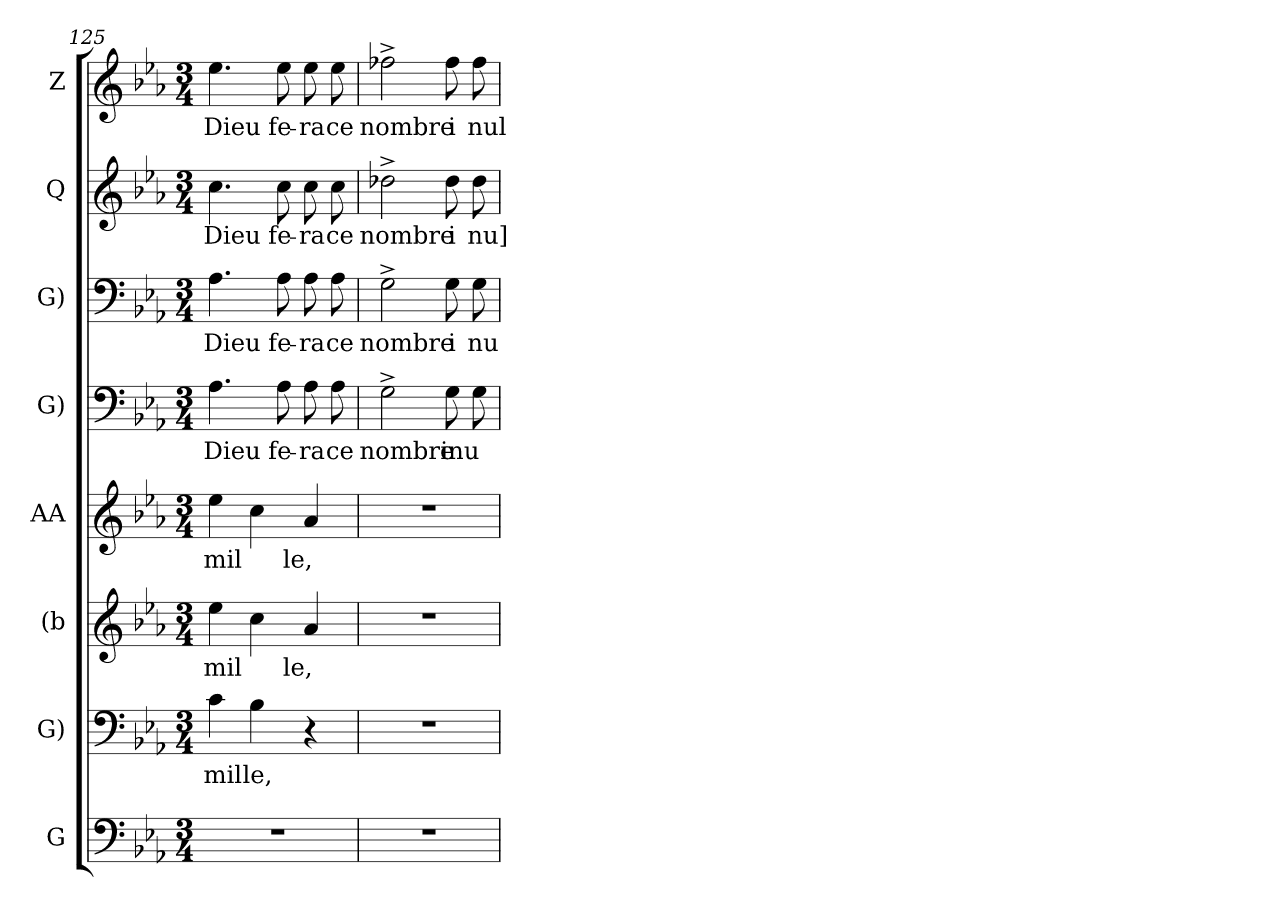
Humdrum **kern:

**kern	**kern	**text	**kern	**text	**kern	**text	**kern	**text	**kern	**text	**kern	**text	**kern	**text
*part8	*part7	*part7	*part6	*part6	*part5	*part5	*part4	*part4	*part3	*part3	*part2	*part2	*part1	*part1
*staff8	*staff7	*staff7	*staff6	*staff6	*staff5	*staff5	*staff4	*staff4	*staff3	*staff3	*staff2	*staff2	*staff1	*staff1
*I"G	*I"G)	*	*I"(b	*	*I"AA	*	*I"G)	*	*I"G)	*	*I"Q	*	*I"Z	*
!!LO:PB:g=z
*clefF4	*clefF4	*	*clefG2	*	*clefG2	*	*clefF4	*	*clefF4	*	*clefG2	*	*clefG2	*
*k[b-e-a-]	*k[b-e-a-]	*	*k[b-e-a-]	*	*k[b-e-a-]	*	*k[b-e-a-]	*	*k[b-e-a-]	*	*k[b-e-a-]	*	*k[b-e-a-]	*
*M3/4	*M3/4	*	*M3/4	*	*M3/4	*	*M3/4	*	*M3/4	*	*M3/4	*	*M3/4	*
=125	=125	=125	=125	=125	=125	=125	=125	=125	=125	=125	=125	=125	=125	=125
2.r	4ci\	mil	4ee-i\	mil	4ee-i\	mil	4.A-i\	Dieu	4.A-i\	Dieu	4.cci\	Dieu	4.ee-i\	Dieu
.	4B-i\	le,	4cci\	--	4cci\	--	.	.	.	.	.	.	.	.
.	.	.	.	.	.	.	8A-i\	fe-	8A-i\	fe-	8cci\	fe-	8ee-i\	fe-
.	4r	.	4a-i/	le,	4a-i/	le,	8A-i\	ra	8A-i\	ra	8cci\	ra	8ee-i\	ra
.	.	.	.	.	.	.	8A-i\	ce	8A-i\	ce	8cci\	ce	8ee-i\	ce
=126	=126	=126	=126	=126	=126	=126	=126	=126	=126	=126	=126	=126	=126	=126
2.r	2.r	.	2.r	.	2.r	.	2G^>i\	nombre	2G^>i\	nombre	2dd-X^>i\	nombre	2ff-X^>i\	nombre
.	.	.	.	.	.	.	8Gi\	inu	8Gi\	i	8dd-i\	i	8ff-i\	i
.	.	.	.	.	.	.	8Gi\	.	8Gi\	nu	8dd-i\	nu]	8ff-i\	nul
=	=	=	=	=	=	=	=	=	=	=	=	=	=	=
*-	*-	*-	*-	*-	*-	*-	*-	*-	*-	*-	*-	*-	*-	*-
